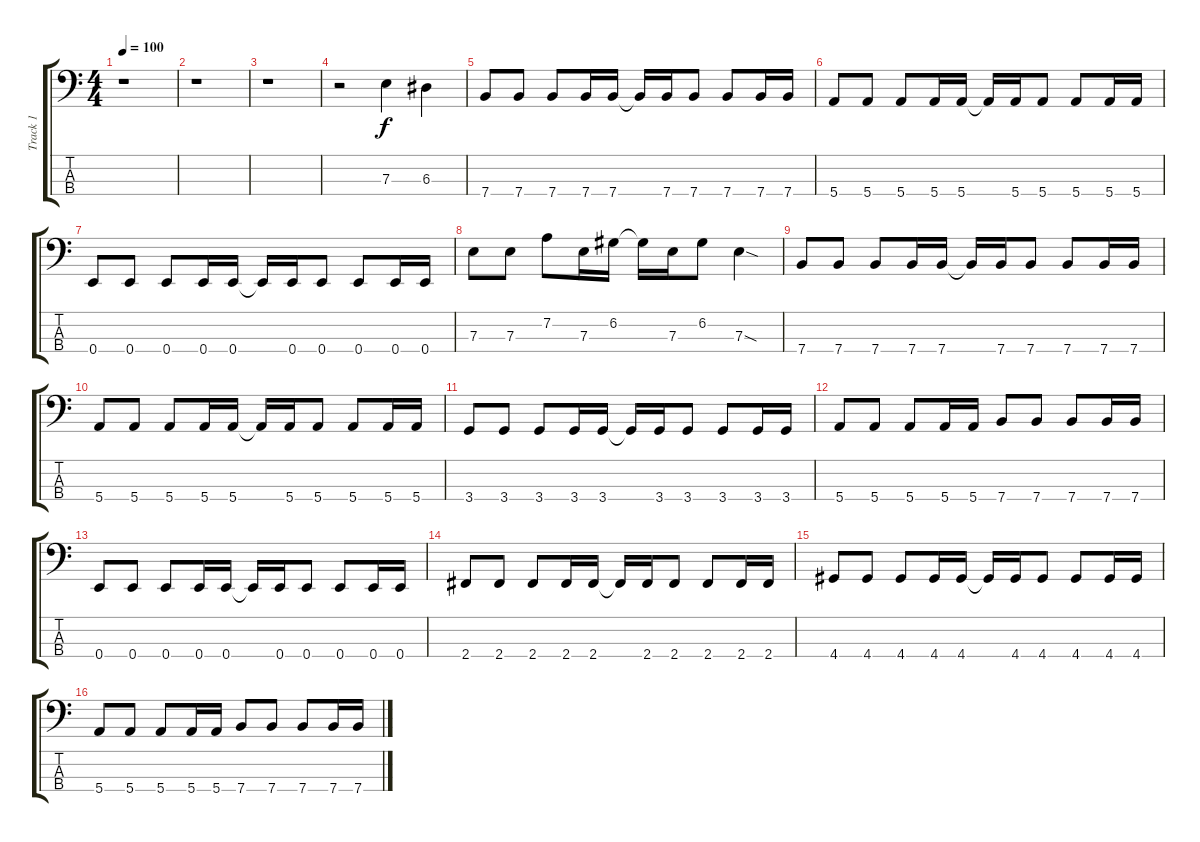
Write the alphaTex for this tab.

\track ("Track 1" "Track 1") {instrument electricbassfinger}
\staff {score tabs}
\tuning (G2 D2 A1 E1) {hide}
\ts (4 4)
\tempo 100
\clef f4
\ks c
r.1{dy f} |
r.1 |
r.1 |
r.2 7.3.4 6.3.4 |
7.4.8 7.4.8 7.4.8 7.4.16 7.4.16 7.4{t}.16 7.4.16 7.4.8 7.4.8 7.4.16 7.4.16 |
5.4.8 5.4.8 5.4.8 5.4.16 5.4.16 5.4{t}.16 5.4.16 5.4.8 5.4.8 5.4.16 5.4.16 |
0.4.8 0.4.8 0.4.8 0.4.16 0.4.16 0.4{t}.16 0.4.16 0.4.8 0.4.8 0.4.16 0.4.16 |
7.3.8 7.3.8 7.2.8 7.3.16 6.2.16 6.2{t}.16 7.3.16 6.2.8 7.3{sod}.4 |
7.4.8 7.4.8 7.4.8 7.4.16 7.4.16 7.4{t}.16 7.4.16 7.4.8 7.4.8 7.4.16 7.4.16 |
5.4.8 5.4.8 5.4.8 5.4.16 5.4.16 5.4{t}.16 5.4.16 5.4.8 5.4.8 5.4.16 5.4.16 |
3.4.8 3.4.8 3.4.8 3.4.16 3.4.16 3.4{t}.16 3.4.16 3.4.8 3.4.8 3.4.16 3.4.16 |
5.4.8 5.4.8 5.4.8 5.4.16 5.4.16 7.4.8 7.4.8 7.4.8 7.4.16 7.4.16 |
0.4.8 0.4.8 0.4.8 0.4.16 0.4.16 0.4{t}.16 0.4.16 0.4.8 0.4.8 0.4.16 0.4.16 |
2.4.8 2.4.8 2.4.8 2.4.16 2.4.16 2.4{t}.16 2.4.16 2.4.8 2.4.8 2.4.16 2.4.16 |
4.4.8 4.4.8 4.4.8 4.4.16 4.4.16 4.4{t}.16 4.4.16 4.4.8 4.4.8 4.4.16 4.4.16 |
5.4.8 5.4.8 5.4.8 5.4.16 5.4.16 7.4.8 7.4.8 7.4.8 7.4.16 7.4.16
